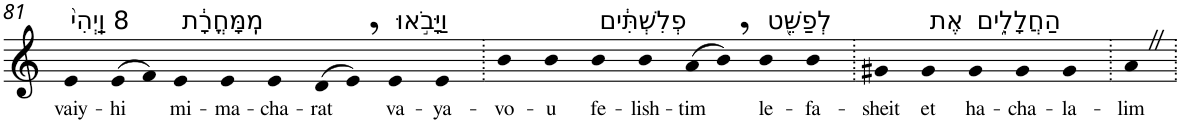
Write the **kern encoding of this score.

**kern	**text
*part1	*part1
*staff1	*staff1
*I"Piano	*
*I'Pno	*
!!LO:PB:g=z
*clefG2	*
*k[]	*
=81	=81
!LO:TX:a:t=8 וַֽיְהִי֙	!
!	!LO:LY:b
4e	vaiy-
!	!LO:LY:b
(>8e	-hi
8f)	.
!LO:TX:a:t=מִֽמָּחֳרָ֔ת	!
!	!LO:LY:b
4e	mi-
!	!LO:LY:b
4e	-ma-
!	!LO:LY:b
4e	-cha-
!	!LO:LY:b
(>8d	-rat
8e,)	.
!LO:TX:a:t=וַיָּבֹ֣אוּ	!
!	!LO:LY:b
4e	va-
!	!LO:LY:b
4e	-ya-
=82.	=82.
!	!LO:LY:b
4b	-vo-
!	!LO:LY:b
4b	-u
!LO:TX:a:t=פְלִשְׁתִּ֔ים	!
!	!LO:LY:b
4b	fe-
!	!LO:LY:b
4b	-lish-
!	!LO:LY:b
(>8a	-tim
8b,)	.
!LO:TX:a:t=לְפַשֵּׁ֖ט	!
!	!LO:LY:b
4b	le-
!	!LO:LY:b
4b	-fa-
=83.	=83.
!	!LO:LY:b
4g#X	-sheit
!LO:TX:a:t=אֶת	!
!	!LO:LY:b
4g#	et
!LO:TX:a:t=הַחֲלָלִ֑ים	!
!	!LO:LY:b
4g#	ha-
!	!LO:LY:b
4g#	-cha-
!	!LO:LY:b
4g#	-la-
=84.	=84.
!	!LO:LY:b
4aZ	-lim
=.	=.
*-	*-
